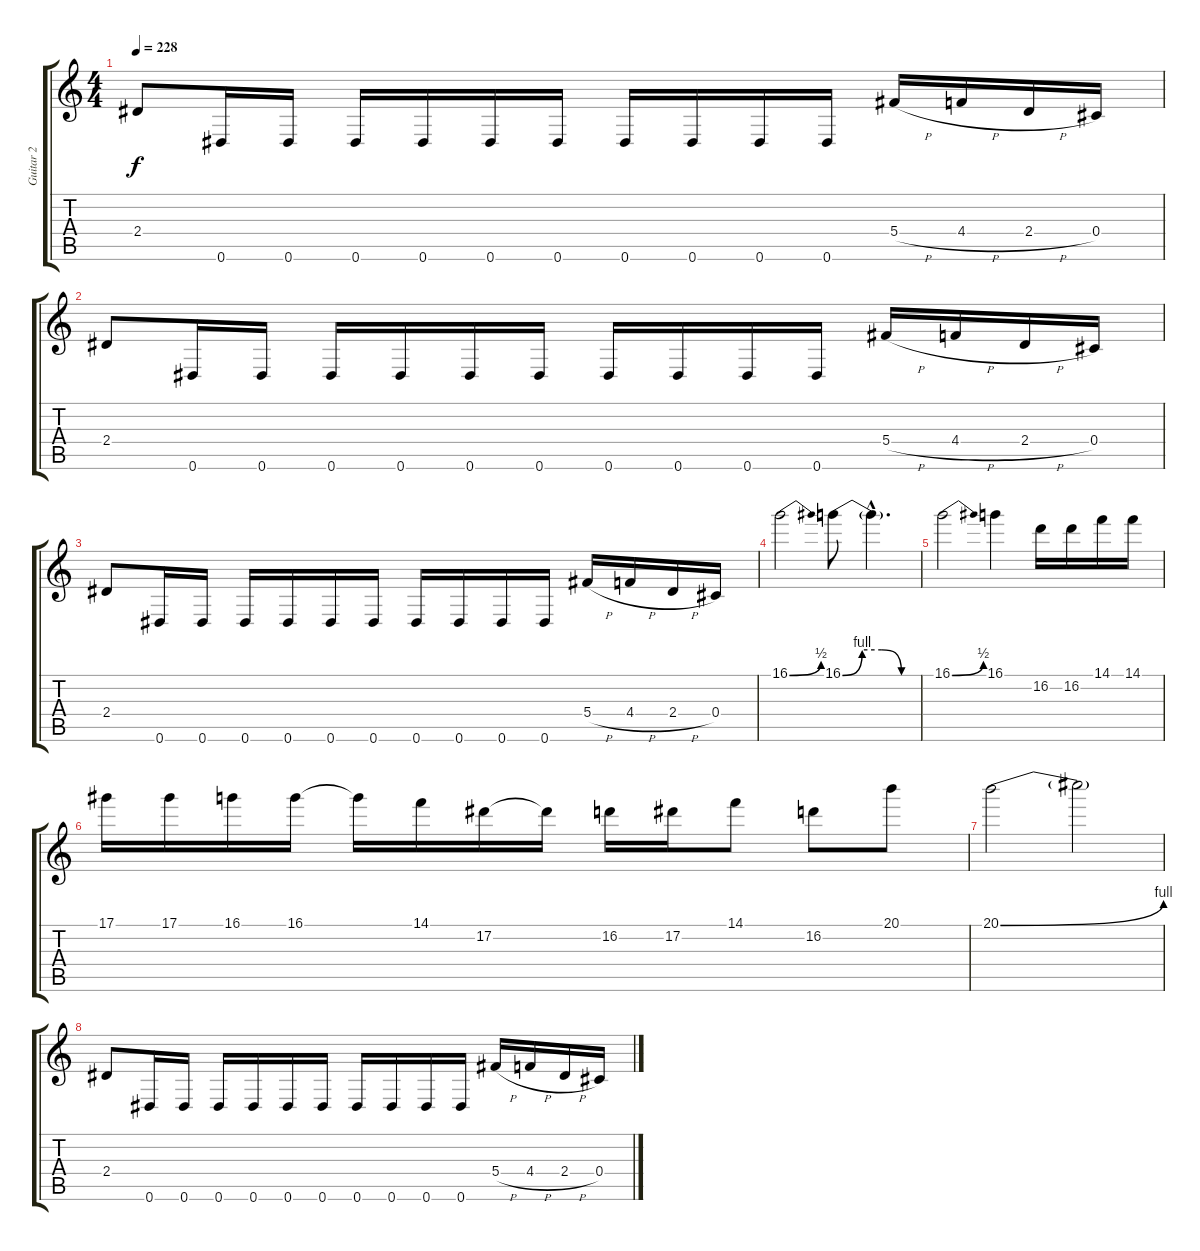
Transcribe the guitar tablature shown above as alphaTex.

\track ("Guitar 2 " "Guitar 2 ") {instrument overdrivenguitar}
\staff {score tabs}
\tuning (Eb4 Bb3 Gb3 Db3 Ab2 Eb2) {hide}
\ts (4 4)
\tempo 228
\clef g2
\ks c
2.4.8{dy f} 0.6.16 0.6.16 0.6.16 0.6.16 0.6.16 0.6.16 0.6.16 0.6.16 0.6.16 0.6.16 5.4{h}.16 4.4{h}.16 2.4{h}.16 0.4.16 |
2.4.8 0.6.16 0.6.16 0.6.16 0.6.16 0.6.16 0.6.16 0.6.16 0.6.16 0.6.16 0.6.16 5.4{h}.16 4.4{h}.16 2.4{h}.16 0.4.16 |
2.4.8 0.6.16 0.6.16 0.6.16 0.6.16 0.6.16 0.6.16 0.6.16 0.6.16 0.6.16 0.6.16 5.4{h}.16 4.4{h}.16 2.4{h}.16 0.4.16 |
16.1{be (bend 0 0 60 2)}.2 16.1{be (custom 0 0 15 4 30 4 45 0 60 0)}.8 16.1{hac t}.4{d} |
16.1{be (bend 0 0 60 2)}.2 16.1.4 16.2.16 16.2.16 14.1.16 14.1.16 |
17.1.16 17.1.16 16.1.16 16.1.16 16.1{t}.16 14.1.16 17.2.16 17.2{t}.16 16.2.16 17.2.16 14.1.8 16.2.8 20.1.8 |
20.1{be (bend 0 0 60 4)}.2 20.1{t}.2 |
2.4.8 0.6.16 0.6.16 0.6.16 0.6.16 0.6.16 0.6.16 0.6.16 0.6.16 0.6.16 0.6.16 5.4{h}.16 4.4{h}.16 2.4{h}.16 0.4.16
